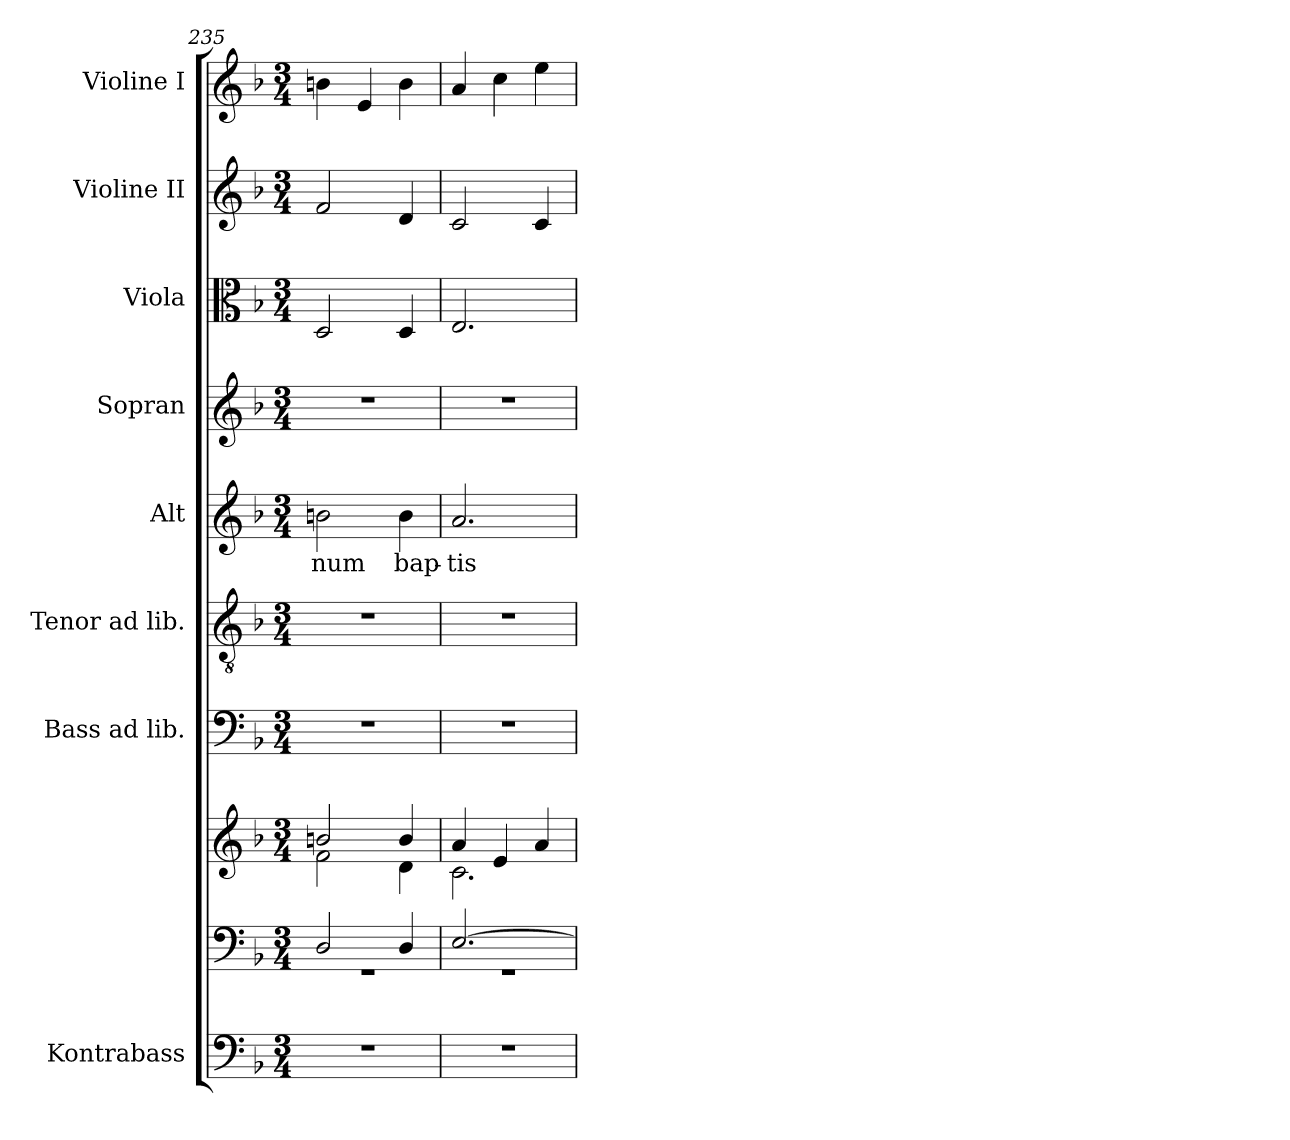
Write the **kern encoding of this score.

**kern	**kern	**kern	**kern	**kern	**kern	**text	**kern	**kern	**kern	**kern
*part9	*part8	*part8	*part7	*part6	*part5	*part5	*part4	*part3	*part2	*part1
*staff10	*staff9	*staff8	*staff7	*staff6	*staff5	*staff5	*staff4	*staff3	*staff2	*staff1
*I"Kontrabass	*	*	*I"Bass ad lib.	*I"Tenor ad lib.	*I"Alt	*	*I"Sopran	*I"Viola	*I"Violine II	*I"Violine I
*I'Kb.	*	*	*I'B.	*I'T.	*I'A.	*	*I'S.	*I'Vla.	*I'Vl. II	*I'Vl. I
*clefF4	*clefF4	*clefG2	*clefF4	*clefGv2	*clefG2	*	*clefG2	*clefC3	*clefG2	*clefG2
*ITrd7c12	*	*	*	*	*	*	*	*	*	*
*k[b-]	*k[b-]	*k[b-]	*k[b-]	*k[b-]	*k[b-]	*	*k[b-]	*k[b-]	*k[b-]	*k[b-]
*F:	*F:	*F:	*F:	*F:	*F:	*	*F:	*F:	*F:	*F:
*M3/4	*M3/4	*M3/4	*M3/4	*M3/4	*M3/4	*	*M3/4	*M3/4	*M3/4	*M3/4
=235	=235	=235	=235	=235	=235	=235	=235	=235	=235	=235
*	*^	*	*	*	*	*	*	*	*	*
!	!	!LO:N:vis=1	!	!	!	!	!LO:LY:b	!	!	!	!
*	*	*	*^	*	*	*	*	*	*	*	*
2.r	2D/	2.rGG	2bn/	2f\	2.r	2.r	2bn\	-num	2.r	2D/	2f/	4bn\
.	.	.	.	.	.	.	.	.	.	.	.	4e/
!	!	!	!	!	!	!	!	!LO:LY:b	!	!	!	!
.	4D/	.	4b/	4d\	.	.	4b\	bap-	.	4D/	4d/	4b\
=236	=236	=236	=236	=236	=236	=236	=236	=236	=236	=236	=236	=236
!	!	!LO:N:vis=1	!	!	!	!	!	!LO:LY:b	!	!	!	!
2.r	[>2.E/	2.rGG	4a/	2.c\	2.r	2.r	2.a/	-tis-	2.r	2.E/	2c/	4a/
.	.	.	4e/	.	.	.	.	.	.	.	.	4cc\
.	.	.	4a/	.	.	.	.	.	.	.	4c/	4ee\
*	*v	*v	*	*	*	*	*	*	*	*	*	*
*	*	*v	*v	*	*	*	*	*	*	*	*
=	=	=	=	=	=	=	=	=	=	=
*-	*-	*-	*-	*-	*-	*-	*-	*-	*-	*-
